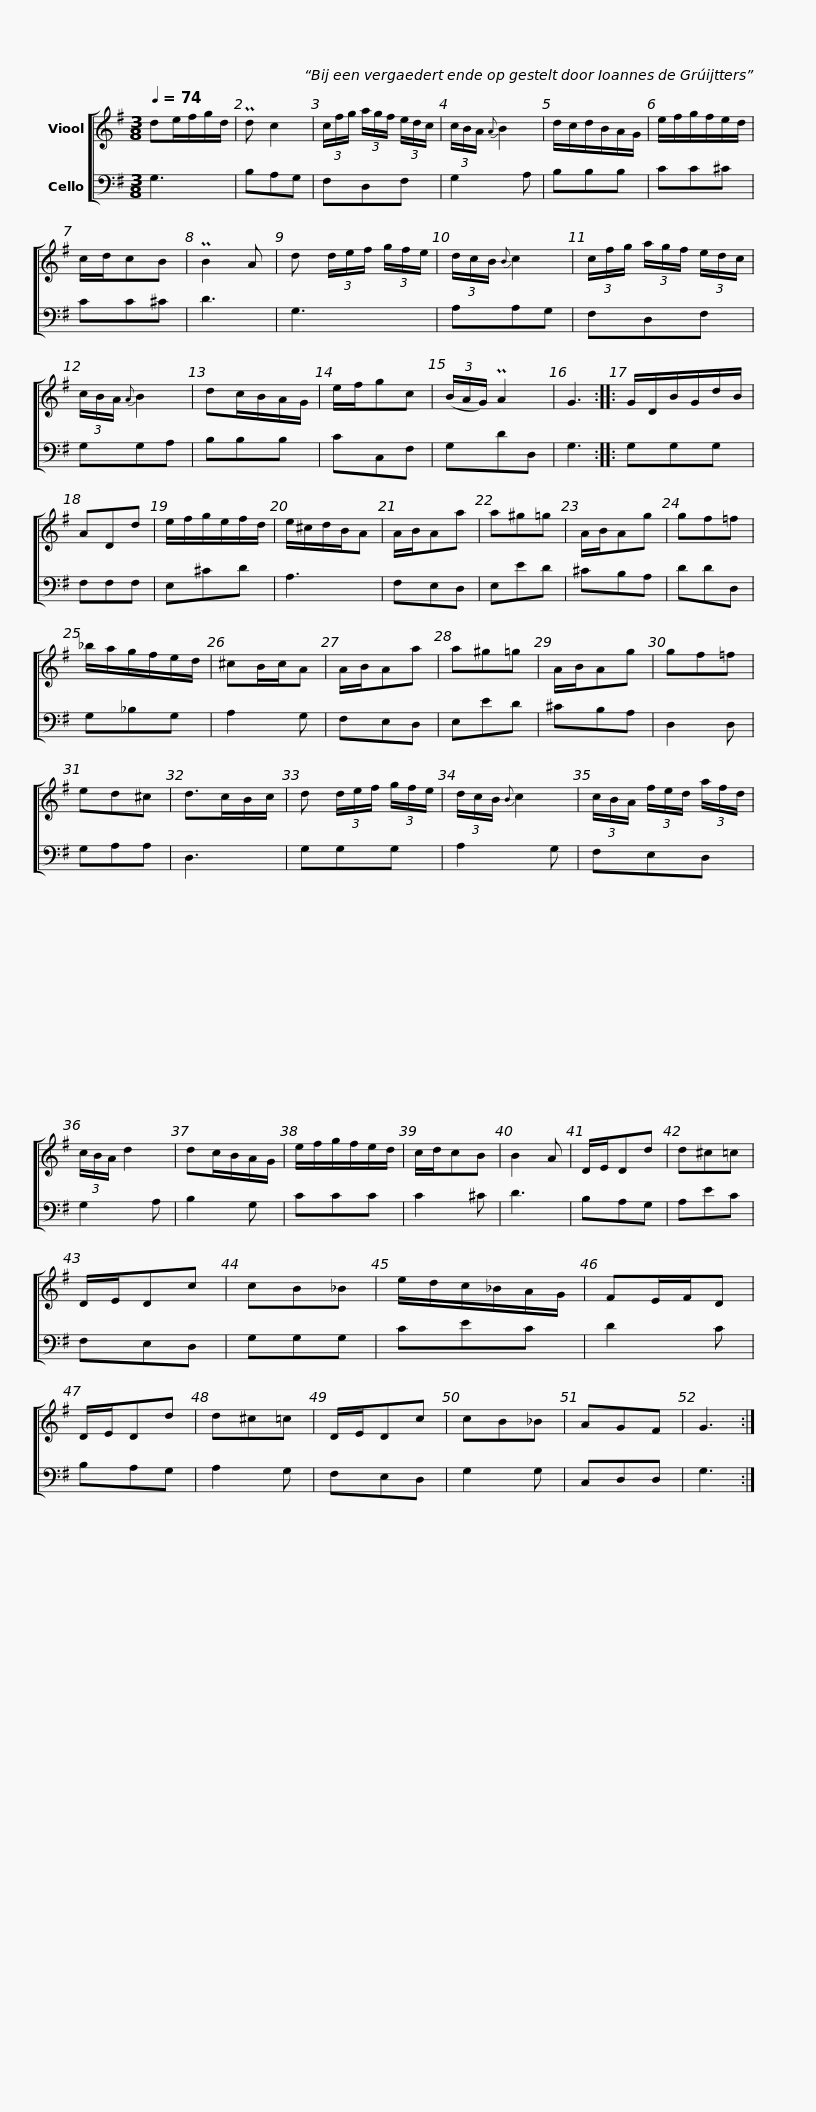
X:1
%%score [ 1 2 ]
L:1/8
Q:1/4=74
M:3/8
I:linebreak $
K:G
V:1 treble
V:2 bass
V:1
 de/f/g/d/ | Pd c2 | (3c/f/g/ (3a/g/f/ (3e/d/c/ | (3c/B/A/{A} B2 |$ d/c/d/B/A/G/ | %5
 e/f/g/f/e/d/ | c/d/cB | PB2 A |$ d (3d/e/f/ (3g/f/e/ | (3d/c/B/{B} c2 | %10
 (3c/f/g/ (3a/g/f/ (3e/d/c/ | (3c/B/A/{A} B2 |$ dc/B/A/G/ | e/f/gc | (3(B/A/G/) PA2 | %15
 G3 ::$ G/D/B/G/d/B/ | ADd | e/f/g/e/f/d/ | e/^c/d/B/A |$ %20
 A/B/Aa | a^g=g | A/B/Ag | gf=f |$ _b/a/g/f/e/d/ | %25
 ^cB/c/A | A/B/Aa | a^g=g |$ A/B/Ag | gf=f | %30
 ed^c | d>cB/c/ |$ d (3d/e/f/ (3g/f/e/ | (3d/c/B/{B} c2 | (3c/B/A/ (3f/e/d/ (3a/f/d/ | %35
 (3c/B/A/ d2 |$ dc/B/A/G/ | e/f/g/f/e/d/ | c/d/cB | B2 A |$ %40
 D/E/Dd | d^c=c | D/E/Dc | cB_B |$ e/d/c/_B/A/G/ | %45
 FE/F/D | D/E/Dd | d^c=c |$ D/E/Dc | cB_B | %50
 AGF | G3 :| %52
V:2
 G,3 | B,A,G, | F,D,F, | G,2 A, |$ B,B,B, | %5
 CC^C | CC^C | D3 |$ G,3 | A,A,G, | %10
 F,D,F, | G,G,A, |$ B,B,B, | CC,F, | G,DD, | %15
 G,3 ::$ G,G,G, | F,F,F, | E,^CD | A,3 |$ %20
 F,E,D, | E,ED | ^CB,A, | DDD, |$ G,_B,G, | %25
 A,2 G, | F,E,D, | E,ED |$ ^CB,A, | D,2 D, | %30
 G,A,A, | D,3 |$ G,G,G, | A,2 G, | F,E,D, | %35
 G,2 A, |$ B,2 G, | CCC | C2 ^C | D3 |$ %40
 B,A,G, | A,EC | F,E,D, | G,G,G, |$ CEC | %45
 D2 C | B,A,G, | A,2 G, |$ F,E,D, | G,2 G, | %50
 C,D,D, | G,3 :| %52
